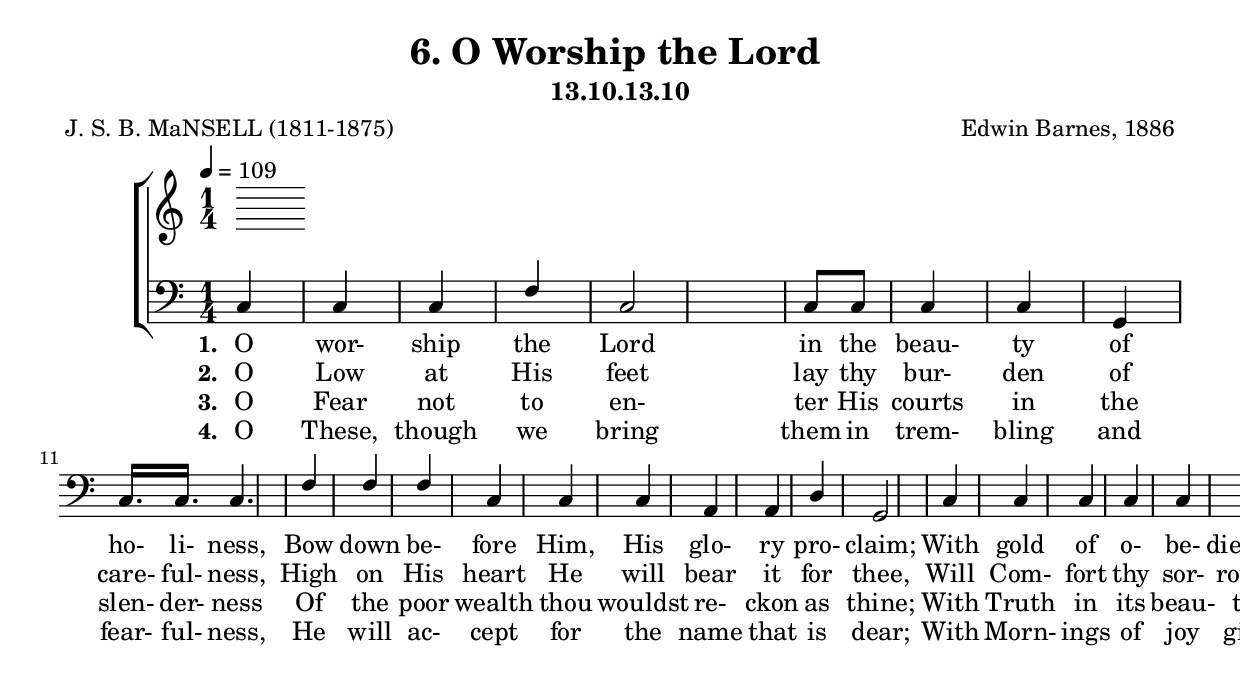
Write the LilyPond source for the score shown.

\header
    {
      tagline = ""  % removed
      title = "6. O Worship the Lord "
      composer = " Edwin Barnes, 1886 "
      poet = " J. S. B. MaNSELL (1811-1875)"
      subtitle = "13.10.13.10"
    }
    \version "2.18.2"
    %
    %% global for all staves
    %
global = { \key c \major \time 1/4 \tempo 4 = 109  }
%Individual voices

soprano = {g'4 g'4 g'4 a'4 g'2 c'8 d'8 e'4 e'4 d'4 e'16. f'16. g'4. a'4 a'4 a'4 g'4 g'4 e'4 e'4 e'4 fis'4 g'2 e'4 e'4 e'4 e'4 e'8 (f'8) g'4 g'4 a'4 g'4 e'4 e'8 d'8 d'2 c''4 c''4 c''4 c''4 g'4 c'4 e'4 e'4 d'4 c'2. }
alto = {e'4 e'4 e'4 c'4 e'2 g8 b8 c'4 c'4 b4 c'16. c'16. c'4. c'4 c'4 c'4 e'4 e'4 c'4 c'4 c'4 c'4 b2 c'4 c'4 c'4 c'4 c'4 c'4 e'4 f'4 e'4 c'4 c'8 b8 b2 e'4 e'4 dis'4 e'4 e'4 a4 c'4 c'4 b4 c'2. }
tenor = {c'4 c'4 c'4 a8 (b8) c'2 e8 f8 g4 g4 g4 g16. f16. e4. f4 f8 (g8) a8 (b8) c'4 c'4 g4 a4 a4 a4 g2 g4 g4 g4 g4 g8 (f8) e4 c'4 c'4 c'4 g4 g8 g8 g2 g4 g4 c'4 g4 g4 e4 g4 g4 f4 e2. }
bass = {c4 c4 c4 f4 c2 c8 c8 c4 c4 g,4 c16. c16. c4. f4 f4 f4 c4 c4 c4 a,4 a,4 d4 g,2 c4 c4 c4 c4 c4 c4 c4 c4 c4 c4 g,8 g,8 g,2 c4 c4 gis,4 g,4 g,4 a,4 g,4 g,4 g,4 c2. }
%lyrics
stanzaa =  \lyricmode { \set stanza = #"1. "O wor- ship the Lord in the beau- ty of ho- li- ness, Bow down be- fore Him, His glo- ry pro- claim; With gold of o- be- dience, and in- cense of low- li- ness, Kneel and a- dore Him: the Lord is His name. }
stanzab =  \lyricmode { \set stanza = #"2. "O Low at His feet lay thy bur- den of care- ful- ness, High on His heart He will bear it for thee, Will Com- fort thy sor- rows, and an- swer thy prayer- ful- ness, Guid- ing thy steps as may best for thee be. }
stanzac =  \lyricmode { \set stanza = #"3. "O Fear not to en- ter His courts in the slen- der- ness Of the poor wealth thou wouldst re- ckon as thine; With Truth in its beau- ty, and love in its ten- der- ness, These are the of- ferings to lay on His shrine. }
stanzad =  \lyricmode { \set stanza = #"4. "O These, though we bring them in trem- bling and fear- ful- ness, He will ac- cept for the name that is dear; With Morn- ings of joy give for eve- nings of tear- ful- ness, Trust for our trem- bling, and hope for our fear. }
\score {
      \new ChoirStaff <<
       \new Staff <<
\clef "treble"
      

      \new Lyrics \lyricsto "Bass" { \stanzaa }
\new Lyrics \lyricsto "Bass" { \stanzab }
\new Lyrics \lyricsto "Bass" { \stanzac }
\new Lyrics \lyricsto "Bass" { \stanzad }

>>

        \new Staff <<
\clef "bass"
        \new Voice = "Bass" { \voiceOne \global \bass}

        \new Lyrics \lyricsto "Bass" { \stanzaa }
\new Lyrics \lyricsto "Bass" { \stanzab }
\new Lyrics \lyricsto "Bass" { \stanzac }
\new Lyrics \lyricsto "Bass" { \stanzad }

>>

      >>
    \layout{}
    \midi{}
    }